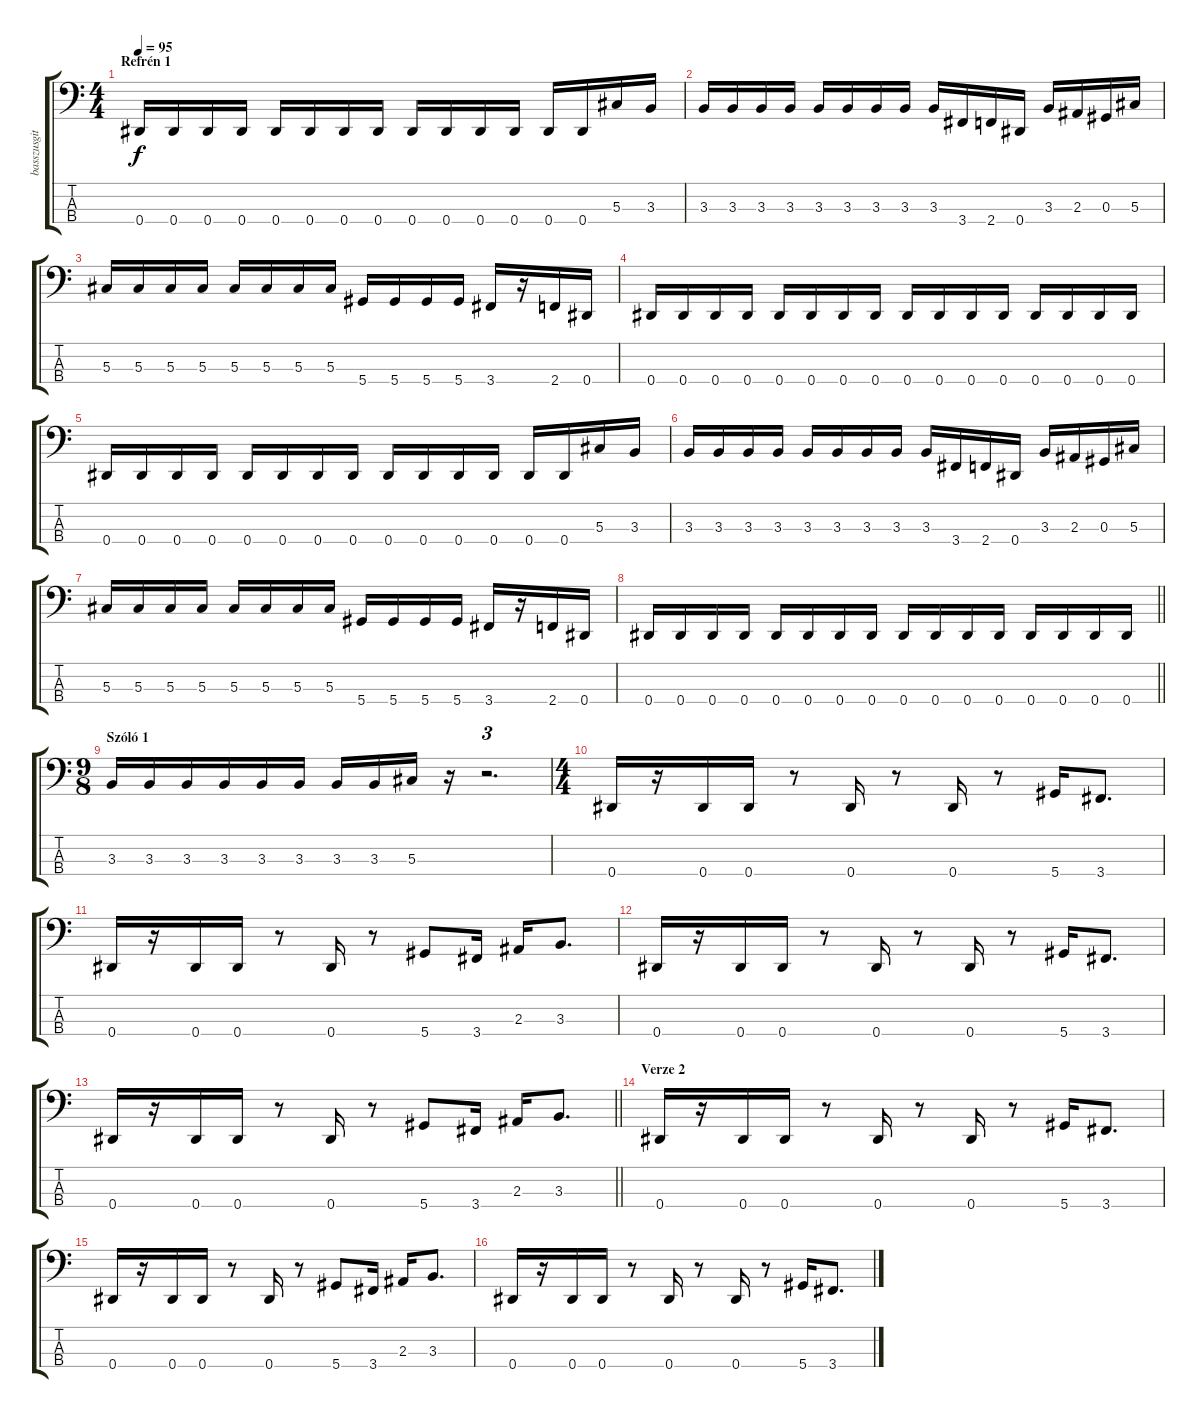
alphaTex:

\track ("basszusgitár" "basszusgit") {instrument electricbassfinger}
\staff {score tabs}
\tuning (Gb2 Db2 Ab1 Eb1) {hide}
\ts (4 4)
\section ("" "Refrén 1")
\tempo 95
\clef f4
\ks c
0.4.16{dy f} 0.4.16 0.4.16 0.4.16 0.4.16 0.4.16 0.4.16 0.4.16 0.4.16 0.4.16 0.4.16 0.4.16 0.4.16 0.4.16 5.3.16 3.3.16 |
3.3.16 3.3.16 3.3.16 3.3.16 3.3.16 3.3.16 3.3.16 3.3.16 3.3.16 3.4.16 2.4.16 0.4.16 3.3.16 2.3.16 0.3.16 5.3.16 |
5.3.16 5.3.16 5.3.16 5.3.16 5.3.16 5.3.16 5.3.16 5.3.16 5.4.16 5.4.16 5.4.16 5.4.16 3.4.16 r.16 2.4.16 0.4.16 |
0.4.16 0.4.16 0.4.16 0.4.16 0.4.16 0.4.16 0.4.16 0.4.16 0.4.16 0.4.16 0.4.16 0.4.16 0.4.16 0.4.16 0.4.16 0.4.16 |
0.4.16 0.4.16 0.4.16 0.4.16 0.4.16 0.4.16 0.4.16 0.4.16 0.4.16 0.4.16 0.4.16 0.4.16 0.4.16 0.4.16 5.3.16 3.3.16 |
3.3.16 3.3.16 3.3.16 3.3.16 3.3.16 3.3.16 3.3.16 3.3.16 3.3.16 3.4.16 2.4.16 0.4.16 3.3.16 2.3.16 0.3.16 5.3.16 |
5.3.16 5.3.16 5.3.16 5.3.16 5.3.16 5.3.16 5.3.16 5.3.16 5.4.16 5.4.16 5.4.16 5.4.16 3.4.16 r.16 2.4.16 0.4.16 |
\barLineRight lightlight
0.4.16 0.4.16 0.4.16 0.4.16 0.4.16 0.4.16 0.4.16 0.4.16 0.4.16 0.4.16 0.4.16 0.4.16 0.4.16 0.4.16 0.4.16 0.4.16 |
\ts (9 8)
\section ("" "Szóló 1")
3.3.16 3.3.16 3.3.16 3.3.16 3.3.16 3.3.16 3.3.16 3.3.16 5.3.16 r.16 r.2{d tu (3 2)} |
\ts (4 4)
0.4.16 r.16 0.4.16 0.4.16 r.8 0.4.16 r.8 0.4.16 r.8 5.4.16 3.4.8{d} |
0.4.16 r.16 0.4.16 0.4.16 r.8 0.4.16 r.8 5.4.8 3.4.16 2.3.16 3.3.8{d} |
0.4.16 r.16 0.4.16 0.4.16 r.8 0.4.16 r.8 0.4.16 r.8 5.4.16 3.4.8{d} |
\barLineRight lightlight
0.4.16 r.16 0.4.16 0.4.16 r.8 0.4.16 r.8 5.4.8 3.4.16 2.3.16 3.3.8{d} |
\section ("" "Verze 2")
0.4.16 r.16 0.4.16 0.4.16 r.8 0.4.16 r.8 0.4.16 r.8 5.4.16 3.4.8{d} |
0.4.16 r.16 0.4.16 0.4.16 r.8 0.4.16 r.8 5.4.8 3.4.16 2.3.16 3.3.8{d} |
0.4.16 r.16 0.4.16 0.4.16 r.8 0.4.16 r.8 0.4.16 r.8 5.4.16 3.4.8{d}
